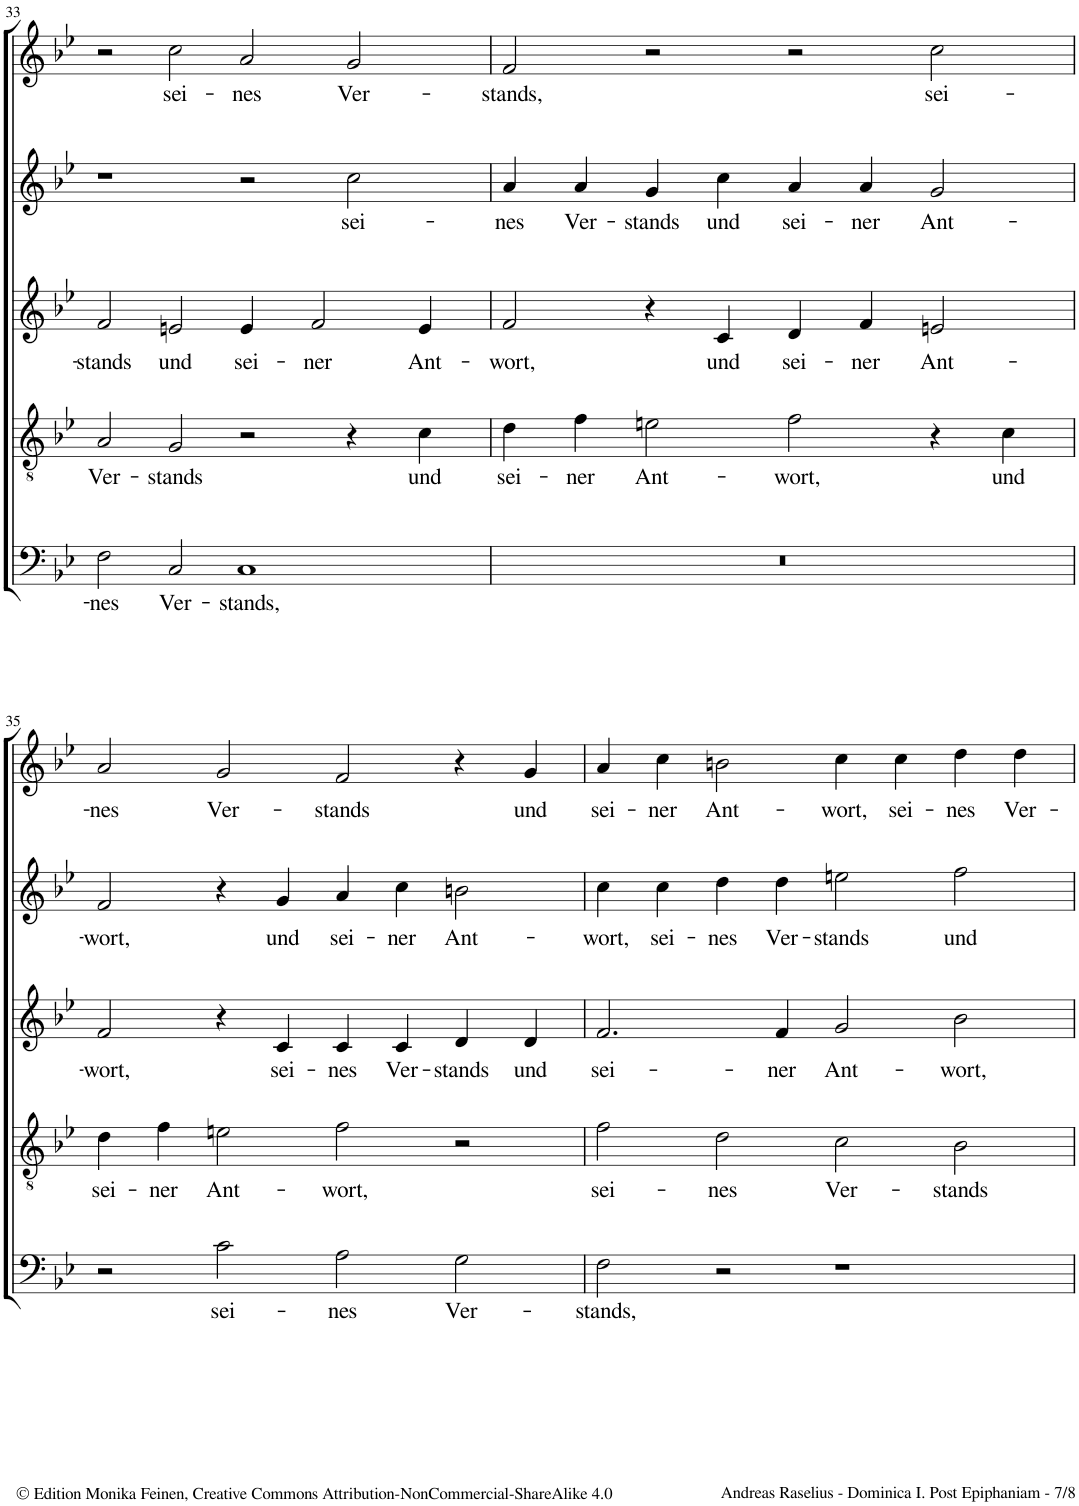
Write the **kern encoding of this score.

**kern	**text	**kern	**text	**kern	**text	**kern	**text	**kern	**text
*part5	*part5	*part4	*part4	*part3	*part3	*part2	*part2	*part1	*part1
*staff5	*staff5	*staff4	*staff4	*staff3	*staff3	*staff2	*staff2	*staff1	*staff1
*I"Bassus	*	*I"Tenor [Myxolydius]	*	*I"Altus	*	*I"Quintus	*	*I"Cantus	*
!!LO:PB:g=z
*clefF4	*	*clefGv2	*	*clefG2	*	*clefG2	*	*clefG2	*
*k[b-e-]	*	*k[b-e-]	*	*k[b-e-]	*	*k[b-e-]	*	*k[b-e-]	*
*M4/2	*	*M4/2	*	*M4/2	*	*M4/2	*	*M4/2	*
*met(c)	*	*met(c)	*	*met(c)	*	*met(c)	*	*met(c)	*
=33	=33	=33	=33	=33	=33	=33	=33	=33	=33
!	!LO:LY:b	!	!LO:LY:b	!	!LO:LY:b	!	!	!	!
2F\	nes	2A/	Ver-	2f/	stands	1r	.	2r	.
!	!LO:LY:b	!	!LO:LY:b	!	!LO:LY:b	!	!	!	!LO:LY:b
2C/	Ver-	2G/	-stands	2en/	und	.	.	2cc\	sei-
!	!LO:LY:b	!	!	!	!LO:LY:b	!	!	!	!LO:LY:b
1C	-stands,	2r	.	4e/	sei-	2r	.	2a/	-nes
!	!	!	!	!	!LO:LY:b	!	!	!	!
.	.	.	.	2f/	-ner	.	.	.	.
!	!	!	!	!	!	!	!LO:LY:b	!	!LO:LY:b
.	.	4r	.	.	.	2cc\	sei-	2g/	Ver-
!	!	!	!LO:LY:b	!	!LO:LY:b	!	!	!	!
.	.	4c\	und	4e/	Ant-	.	.	.	.
=34	=34	=34	=34	=34	=34	=34	=34	=34	=34
!	!	!	!LO:LY:b	!	!LO:LY:b	!	!LO:LY:b	!	!LO:LY:b
0r	.	4d\	sei-	2f/	-wort,	4a/	-nes	2f/	-stands,
!	!	!	!LO:LY:b	!	!	!	!LO:LY:b	!	!
.	.	4f\	-ner	.	.	4a/	Ver-	.	.
!	!	!	!LO:LY:b	!	!	!	!LO:LY:b	!	!
.	.	2en\	Ant-	4r	.	4g/	-stands	2r	.
!	!	!	!	!	!LO:LY:b	!	!LO:LY:b	!	!
.	.	.	.	4c/	und	4cc\	und	.	.
!	!	!	!LO:LY:b	!	!LO:LY:b	!	!LO:LY:b	!	!
.	.	2f\	-wort,	4d/	sei-	4a/	sei-	2r	.
!	!	!	!	!	!LO:LY:b	!	!LO:LY:b	!	!
.	.	.	.	4f/	-ner	4a/	-ner	.	.
!	!	!	!	!	!LO:LY:b	!	!LO:LY:b	!	!LO:LY:b
.	.	4r	.	2en/	Ant-	2g/	Ant-	2cc\	sei-
!	!	!	!LO:LY:b	!	!	!	!	!	!
.	.	4c\	und	.	.	.	.	.	.
!!LO:LB:g=z
=35	=35	=35	=35	=35	=35	=35	=35	=35	=35
!	!	!	!LO:LY:b	!	!LO:LY:b	!	!LO:LY:b	!	!LO:LY:b
2r	.	4d\	sei-	2f/	-wort,	2f/	-wort,	2a/	-nes
!	!	!	!LO:LY:b	!	!	!	!	!	!
.	.	4f\	-ner	.	.	.	.	.	.
!	!LO:LY:b	!	!LO:LY:b	!	!	!	!	!	!LO:LY:b
2c\	sei-	2en\	Ant-	4r	.	4r	.	2g/	Ver-
!	!	!	!	!	!LO:LY:b	!	!LO:LY:b	!	!
.	.	.	.	4c/	sei-	4g/	und	.	.
!	!LO:LY:b	!	!LO:LY:b	!	!LO:LY:b	!	!LO:LY:b	!	!LO:LY:b
2A\	-nes	2f\	-wort,	4c/	-nes	4a/	sei-	2f/	-stands
!	!	!	!	!	!LO:LY:b	!	!LO:LY:b	!	!
.	.	.	.	4c/	Ver-	4cc\	-ner	.	.
!	!LO:LY:b	!	!	!	!LO:LY:b	!	!LO:LY:b	!	!
2G\	Ver-	2r	.	4d/	-stands	2bn\	Ant-	4r	.
!	!	!	!	!	!LO:LY:b	!	!	!	!LO:LY:b
.	.	.	.	4d/	und	.	.	4g/	und
=36	=36	=36	=36	=36	=36	=36	=36	=36	=36
!	!LO:LY:b	!	!LO:LY:b	!	!LO:LY:b	!	!LO:LY:b	!	!LO:LY:b
2F\	-stands,	2f\	sei-	2.f/	sei-	4cc\	-wort,	4a/	sei-
!	!	!	!	!	!	!	!LO:LY:b	!	!LO:LY:b
.	.	.	.	.	.	4cc\	sei-	4cc\	-ner
!	!	!	!LO:LY:b	!	!	!	!LO:LY:b	!	!LO:LY:b
2r	.	2d\	-nes	.	.	4dd\	-nes	2bn\	Ant-
!	!	!	!	!	!LO:LY:b	!	!LO:LY:b	!	!
.	.	.	.	4f/	-ner	4dd\	Ver-	.	.
!	!	!	!LO:LY:b	!	!LO:LY:b	!	!LO:LY:b	!	!LO:LY:b
1r	.	2c\	Ver-	2g/	Ant-	2een\	-stands	4cc\	-wort,
!	!	!	!	!	!	!	!	!	!LO:LY:b
.	.	.	.	.	.	.	.	4cc\	sei-
!	!	!	!LO:LY:b	!	!LO:LY:b	!	!LO:LY:b	!	!LO:LY:b
.	.	2B-\	-stands	2b-\	-wort,	2ff\	und	4dd\	-nes
!	!	!	!	!	!	!	!	!	!LO:LY:b
.	.	.	.	.	.	.	.	4dd\	Ver-
=	=	=	=	=	=	=	=	=	=
*-	*-	*-	*-	*-	*-	*-	*-	*-	*-
